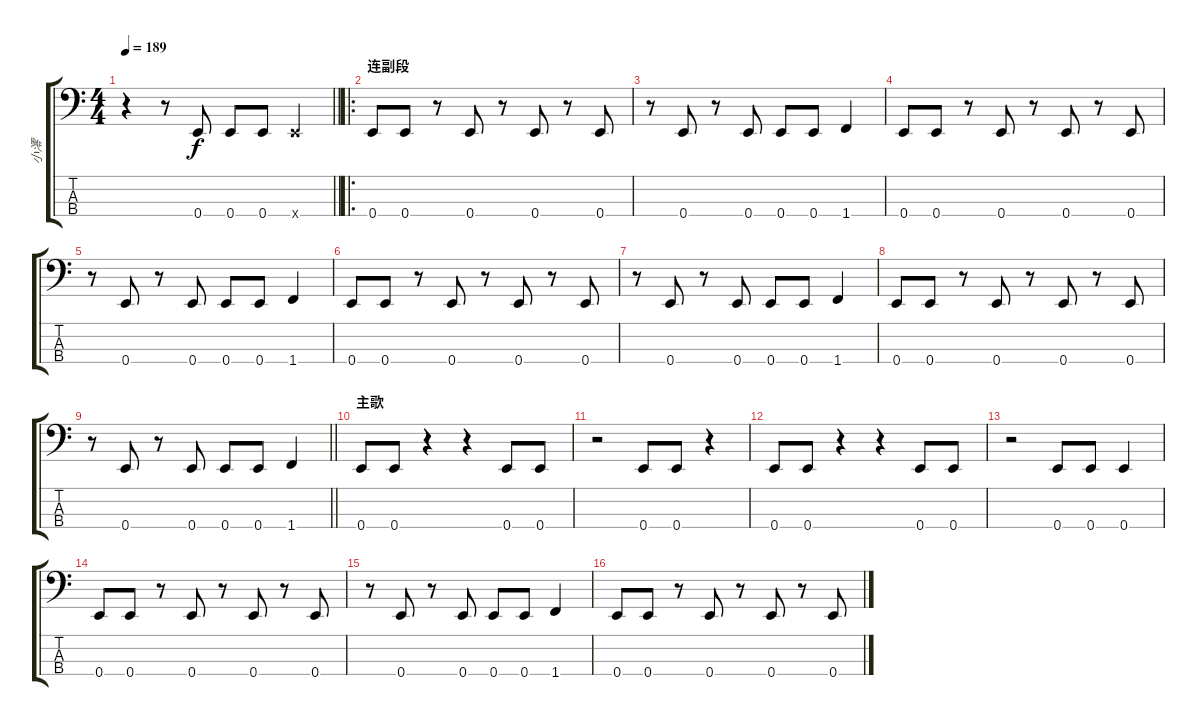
\track ("小澪" "小澪") {instrument electricbassfinger}
\staff {score tabs}
\tuning (G2 D2 A1 E1) {hide}
\ts (4 4)
\tempo 189
\clef f4
\barLineRight lightlight
\ks c
r.4{dy f} r.8 0.4.8 0.4.8 0.4.8 0.4{x}.4 |
\ro
\section ("" "连副段")
0.4.8 0.4.8 r.8 0.4.8 r.8 0.4.8 r.8 0.4.8 |
r.8 0.4.8 r.8 0.4.8 0.4.8 0.4.8 1.4.4 |
0.4.8 0.4.8 r.8 0.4.8 r.8 0.4.8 r.8 0.4.8 |
r.8 0.4.8 r.8 0.4.8 0.4.8 0.4.8 1.4.4 |
0.4.8 0.4.8 r.8 0.4.8 r.8 0.4.8 r.8 0.4.8 |
r.8 0.4.8 r.8 0.4.8 0.4.8 0.4.8 1.4.4 |
0.4.8 0.4.8 r.8 0.4.8 r.8 0.4.8 r.8 0.4.8 |
\barLineRight lightlight
r.8 0.4.8 r.8 0.4.8 0.4.8 0.4.8 1.4.4 |
\section ("" "主歌")
0.4.8 0.4.8 r.4 r.4 0.4.8 0.4.8 |
r.2 0.4.8 0.4.8 r.4 |
0.4.8 0.4.8 r.4 r.4 0.4.8 0.4.8 |
r.2 0.4.8 0.4.8 0.4.4 |
0.4.8 0.4.8 r.8 0.4.8 r.8 0.4.8 r.8 0.4.8 |
r.8 0.4.8 r.8 0.4.8 0.4.8 0.4.8 1.4.4 |
0.4.8 0.4.8 r.8 0.4.8 r.8 0.4.8 r.8 0.4.8
